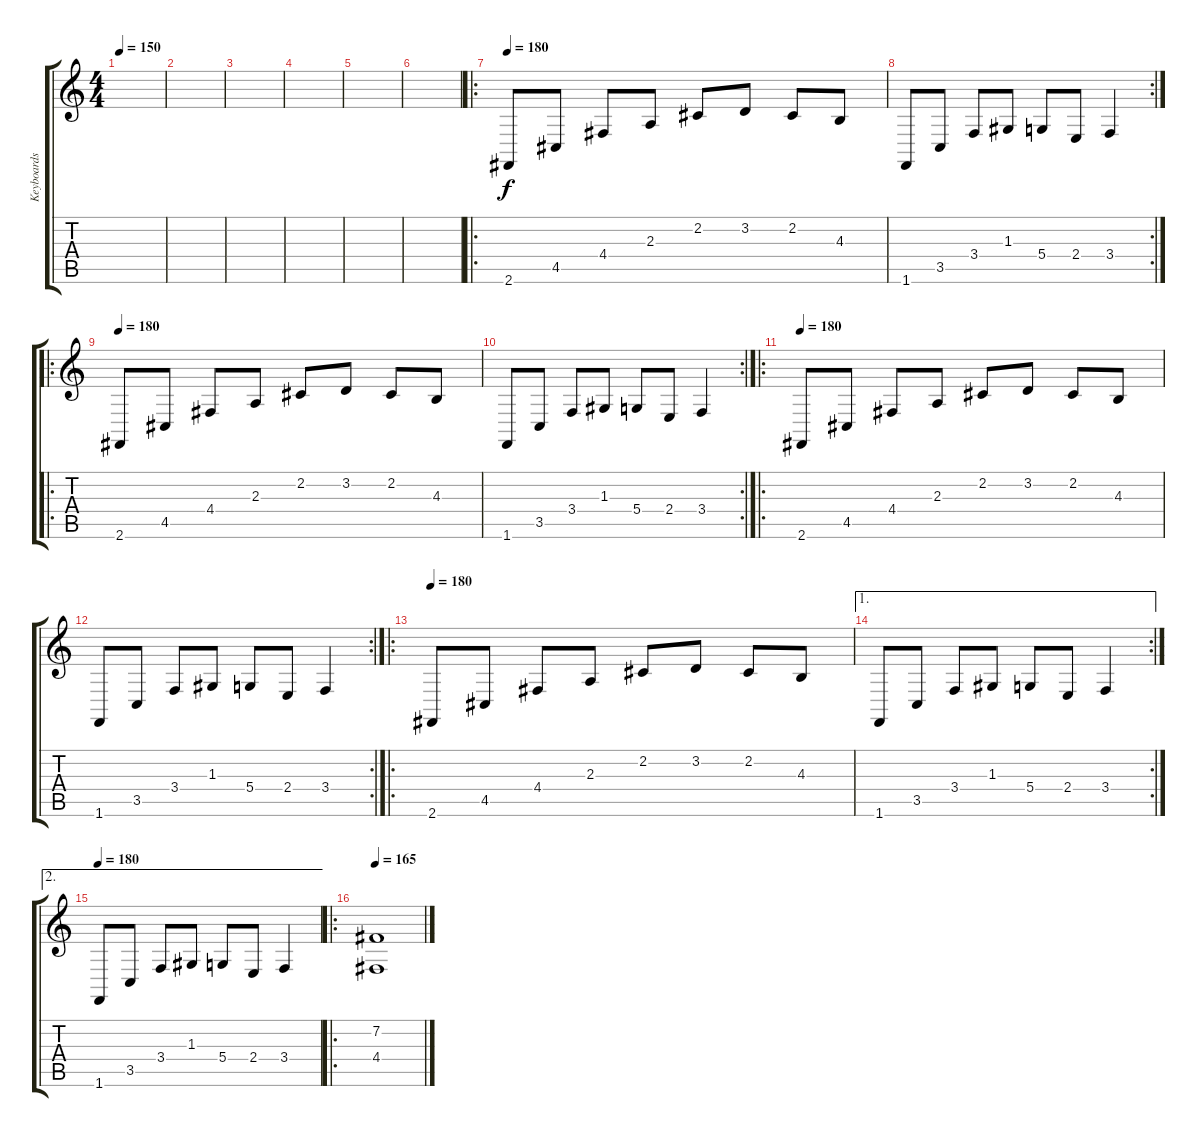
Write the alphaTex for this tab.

\track ("Keyboards" "Keyboards") {instrument pad4choir}
\staff {score tabs}
\tuning (E4 B3 G3 D3 A2 E2) {hide}
\ts (4 4)
\tempo 150
\clef g2
\ks c
|
|
|
|
|
|
\ro
\tempo 180
2.6.8 4.5.8 4.4.8 2.3.8 2.2.8 3.2.8 2.2.8 4.3.8 |
\rc 2
1.6.8 3.5.8 3.4.8 1.3.8 5.4.8 2.4.8 3.4.4 |
\ro
\tempo 180
2.6.8 4.5.8 4.4.8 2.3.8 2.2.8 3.2.8 2.2.8 4.3.8 |
\rc 2
1.6.8 3.5.8 3.4.8 1.3.8 5.4.8 2.4.8 3.4.4 |
\ro
\tempo 180
2.6.8 4.5.8 4.4.8 2.3.8 2.2.8 3.2.8 2.2.8 4.3.8 |
\rc 2
1.6.8 3.5.8 3.4.8 1.3.8 5.4.8 2.4.8 3.4.4 |
\ro
\tempo 180
2.6.8 4.5.8 4.4.8 2.3.8 2.2.8 3.2.8 2.2.8 4.3.8 |
\ae 1
\rc 2
1.6.8 3.5.8 3.4.8 1.3.8 5.4.8 2.4.8 3.4.4 |
\ae 2
\tempo 180
1.6.8 3.5.8 3.4.8 1.3.8 5.4.8 2.4.8 3.4.4 |
\ro
\tempo 165
(7.2 4.4).1{instrument stringensemble1}
